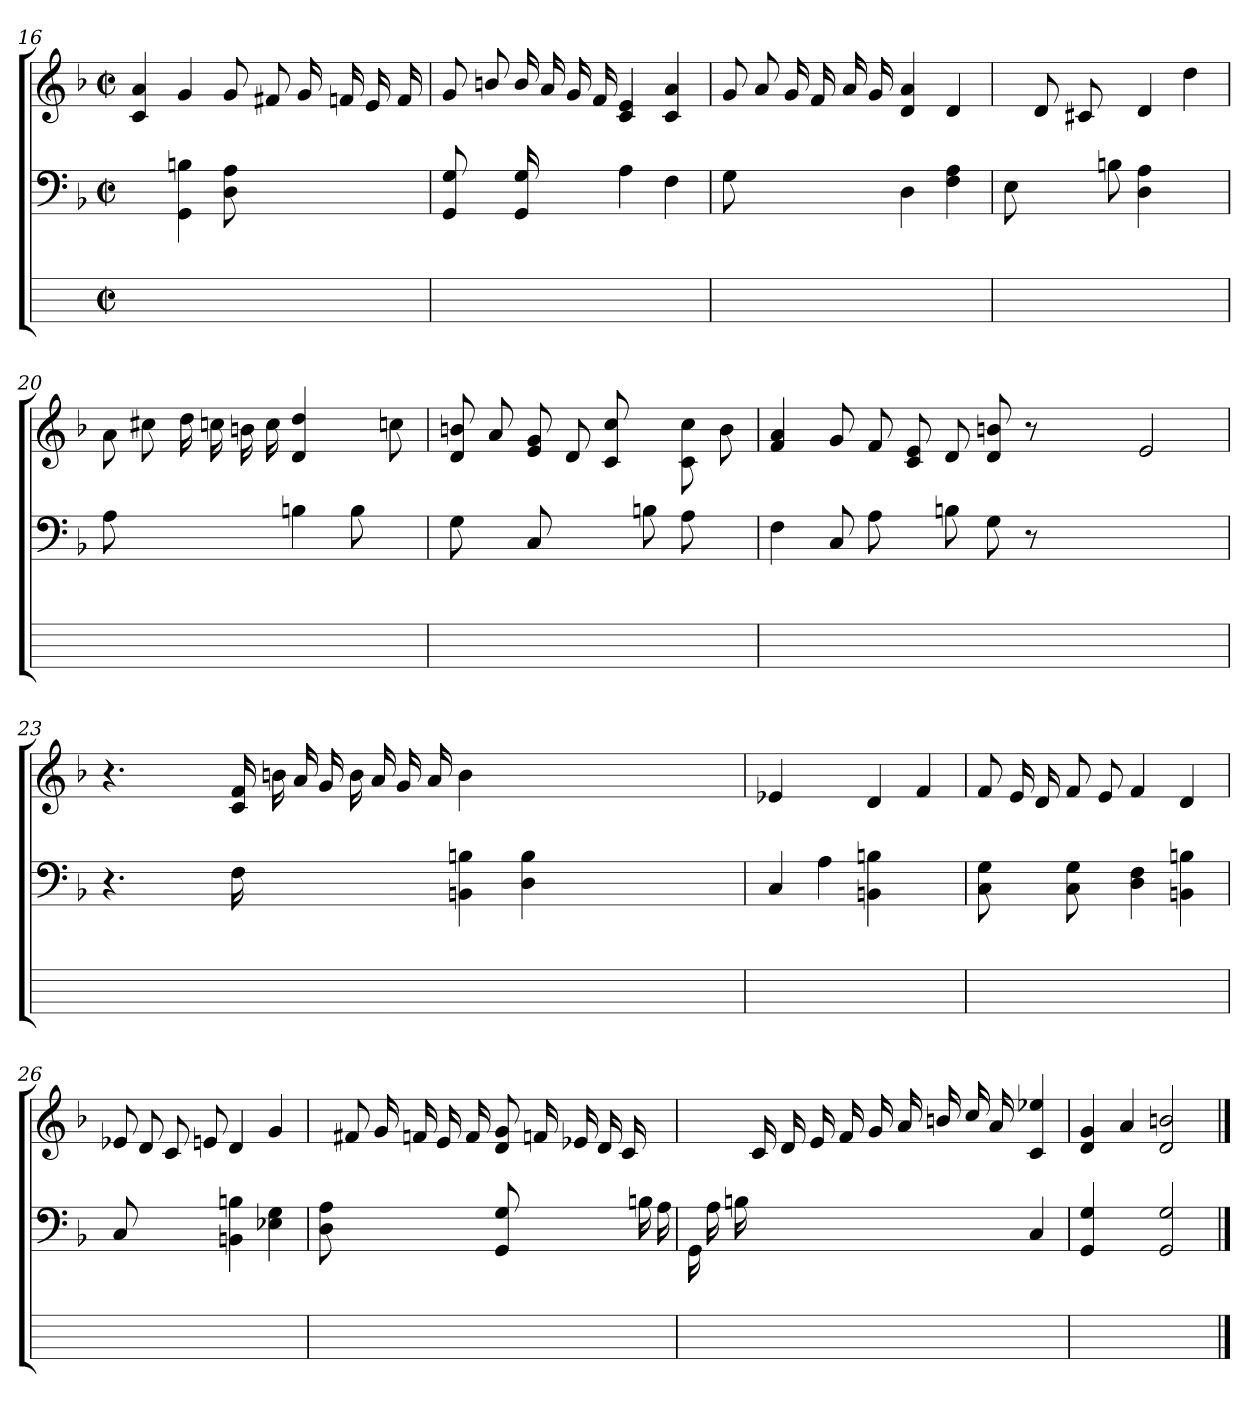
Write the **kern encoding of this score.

**kern	**kern	**kern
*part2	*part2	*part1
*staff3	*staff2	*staff1
*	*clefF4	*clefG2
*	*k[b-]	*k[b-]
*	*F:	*F:
*M2/2	*M2/2	*M2/2
*met(c|)	*met(c|)	*met(c|)
=16	=16	=16
1ryy	4ryy	4a 4c
.	4B 4GG	4g
.	8A 8D	8g/
.	8ryy	8f#X/
.	16ryy	16g/
.	16ryy	16f/
.	16ryy	16e/
.	16ryy	16f/
=17	=17	=17
1ryy	8G 8GG	8g/
.	8ryy	8b/
.	16G 16GG	16b/
.	16ryy	16a/
.	16ryy	16g/
.	16ryy	16f/
.	4A	4e 4c
.	4F	4a 4c
=18	=18	=18
1ryy	8G	8g/
.	8ryy	8a/
.	16ryy	16g/
.	16ryy	16f/
.	16ryy	16a/
.	16ryy	16g/
.	4D	4a 4d
.	4A 4F	4d
=19	=19	=19
1ryy	8E	8ryy
.	8ryy	8d/
.	8ryy	8c#X/
.	8Bn	8ryy
.	4A 4D	4d
.	4ryy	4dd
=20	=20	=20
1ryy	8A	8a\
.	8ryy	8cc#X\
.	16ryy	16dd\
.	16ryy	16cc\
.	16ryy	16bn\
.	16ryy	16cc\
.	4B	4dd 4d
.	8B	8ryy
.	8ryy	8ccn
=21	=21	=21
1ryy	8G	8b/ 8d/L
.	8ryy	8a/
.	8C	8g/ 8e/
.	8ryy	8d/
.	8ryy	8cc 8c
.	8B\	8ryy
.	8A\	8cc\ 8c\L
.	8ryy	8b\
=22	=22	=22
1ryy	4F	4a 4f
.	8C	8g
.	8A	8f
.	8ryy	8e 8c
.	8B	8d
.	8G	8b 8d
.	8r	8r
2..ryy	4.ryy	4.ryy
.	2ryy	2e
=23	=23	=23
*	*	*^
*	*	*	*^
*	*	*	*	*^
*	*	*	*	*	*^
*	*	*	*	*	*	*^
2..ryy	4.r	4.r	16ryy	8ryy	8.ryy	4ryy	4ryy
.	.	.	1ryy	.	.	.	.
.	.	.	.	1..ryy	.	.	.
.	.	.	.	.	1ryy	.	.
.	.	.	.	.	.	1ryy	16ryy
.	.	.	.	.	.	.	1ryy
.	16F	16f 16c	.	.	.	.	.
.	16ryy	16b	.	.	.	.	.
.	16ryy	16a	.	.	.	.	.
.	16ryy	16g	.	.	.	.	.
.	16ryy	16b	.	.	.	.	.
.	16ryy	16a	.	.	.	.	.
.	16ryy	16g	.	.	.	.	.
.	16ryy	16a	.	.	.	.	.
1ryy	4B 4BB	4b	.	.	.	.	.
.	.	.	2ryy	.	.	.	.
.	4B 4D	4ryy	.	.	.	.	.
.	.	.	.	.	2ryy	.	.
.	.	.	.	.	.	2ryy	.
.	.	.	.	.	.	.	2ryy
.	2ryy	2ryy	.	.	.	.	.
.	.	.	4ryy	.	.	.	.
.	.	.	.	.	8.ryy	.	.
.	.	.	.	.	.	8ryy	.
.	.	.	16ryy	.	.	.	16ryy
=24	=24	=24	=24	=24	=24	=24	=24
*	*	*v	*v	*v	*v	*v	*v
1ryy	4C	4e-X
.	4A	4ryy
.	4B 4BB	4d
.	4ryy	4f
=25	=25	=25
1ryy	8G 8C	8f/
.	16ryy	16e/
.	16ryy	16d/
.	8G 8C	8f/
.	8ryy	8e/
.	4F 4D	4f
.	4B 4BB	4d
=26	=26	=26
1ryy	8C	8e-X/
.	8ryy	8d/
.	8ryy	8c/
.	8ryy	8e/
.	4B 4BB	4d
.	4G 4E-X	4g
=27	=27	=27
1ryy	8A 8D	8ryy
.	8ryy	8f#X/
.	16ryy	16g/
.	16ryy	16f/
.	16ryy	16e/
.	16ryy	16f/
.	8G 8GG	8g/ 8d/L
.	16ryy	16fn/
.	16ryy	16e-X/
.	16ryy	16d/
.	16ryy	16c/
.	16B\	16ryy
.	16A\	16ryy
=28	=28	=28
1ryy	16GG\	16ryy
.	16A\	16ryy
.	16B\	16ryy
.	16ryy	16c/
.	16ryy	16d/
.	16ryy	16e/
.	16ryy	16f/
.	16ryy	16g/
.	16ryy	16a/
.	16ryy	16b/
.	16ryy	16cc/
.	16ryy	16a/
.	4C	4ee-X 4c
=29	=29	=29
1ryy	4G 4GG	4g 4d
.	4ryy	4a
.	2G 2GG	2bn 2d
==	==	==
*-	*-	*-
